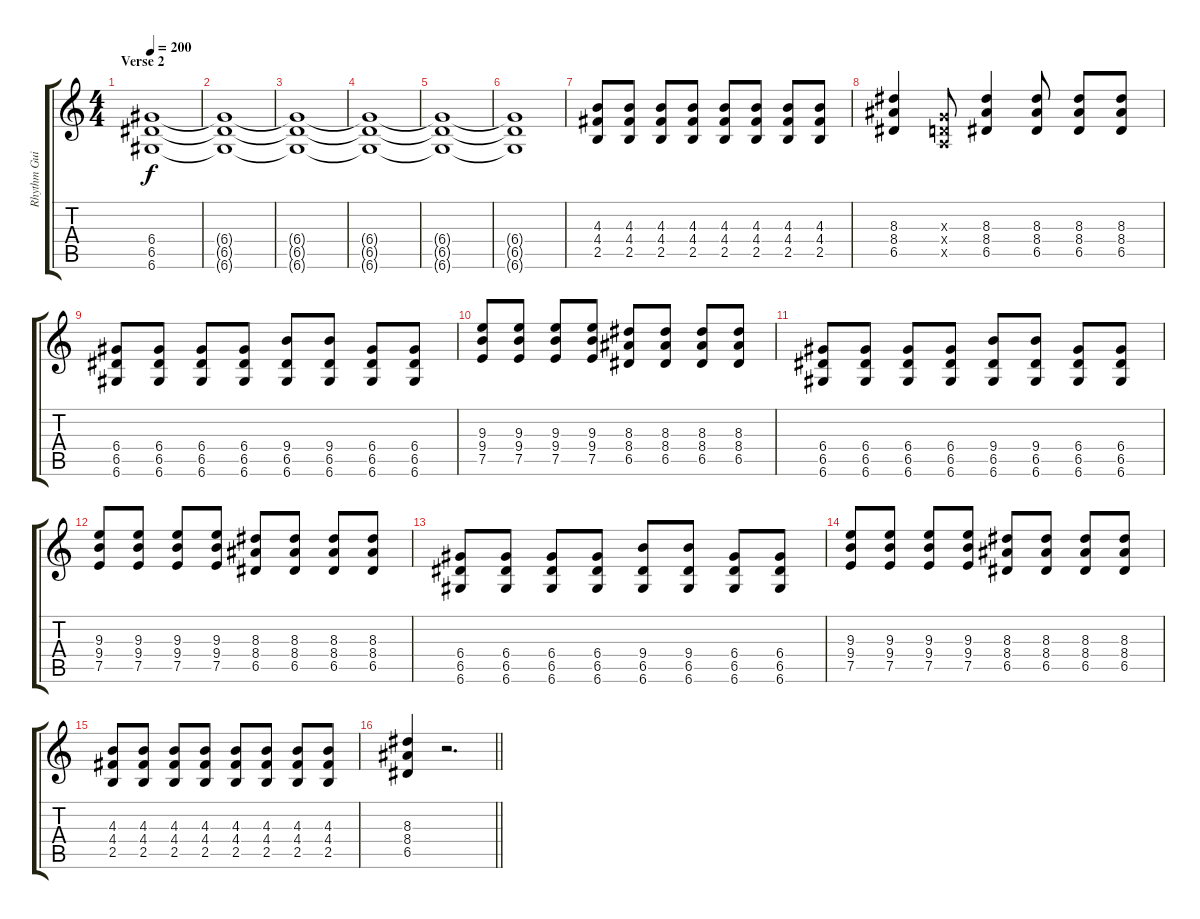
\track ("Rhythm Guitar" "Rhythm Gui") {instrument overdrivenguitar}
\staff {score tabs}
\tuning (E4 B3 G3 D3 A2 D2) {hide}
\ts (4 4)
\section ("" "Verse 2")
\tempo 200
\clef g2
\ks c
(6.4 6.5 6.6).1{dy f} |
(6.4{t} 6.5{t} 6.6{t}).1 |
(6.4{t} 6.5{t} 6.6{t}).1 |
(6.4{t} 6.5{t} 6.6{t}).1 |
(6.4{t} 6.5{t} 6.6{t}).1 |
(6.4{t} 6.5{t} 6.6{t}).1 |
(4.3 4.4 2.5).8 (4.3 4.4 2.5).8 (4.3 4.4 2.5).8 (4.3 4.4 2.5).8 (4.3 4.4 2.5).8 (4.3 4.4 2.5).8 (4.3 4.4 2.5).8 (4.3 4.4 2.5).8 |
(8.3 8.4 6.5).4 (0.3{x} 0.4{x} 0.5{x}).8 (8.3 8.4 6.5).4 (8.3 8.4 6.5).8 (8.3 8.4 6.5).8 (8.3 8.4 6.5).8 |
(6.4 6.5 6.6).8 (6.4 6.5 6.6).8 (6.4 6.5 6.6).8 (6.4 6.5 6.6).8 (9.4 6.5 6.6).8 (9.4 6.5 6.6).8 (6.4 6.5 6.6).8 (6.4 6.5 6.6).8 |
(9.3 9.4 7.5).8 (9.3 9.4 7.5).8 (9.3 9.4 7.5).8 (9.3 9.4 7.5).8 (8.3 8.4 6.5).8 (8.3 8.4 6.5).8 (8.3 8.4 6.5).8 (8.3 8.4 6.5).8 |
(6.4 6.5 6.6).8 (6.4 6.5 6.6).8 (6.4 6.5 6.6).8 (6.4 6.5 6.6).8 (9.4 6.5 6.6).8 (9.4 6.5 6.6).8 (6.4 6.5 6.6).8 (6.4 6.5 6.6).8 |
(9.3 9.4 7.5).8 (9.3 9.4 7.5).8 (9.3 9.4 7.5).8 (9.3 9.4 7.5).8 (8.3 8.4 6.5).8 (8.3 8.4 6.5).8 (8.3 8.4 6.5).8 (8.3 8.4 6.5).8 |
(6.4 6.5 6.6).8 (6.4 6.5 6.6).8 (6.4 6.5 6.6).8 (6.4 6.5 6.6).8 (9.4 6.5 6.6).8 (9.4 6.5 6.6).8 (6.4 6.5 6.6).8 (6.4 6.5 6.6).8 |
(9.3 9.4 7.5).8 (9.3 9.4 7.5).8 (9.3 9.4 7.5).8 (9.3 9.4 7.5).8 (8.3 8.4 6.5).8 (8.3 8.4 6.5).8 (8.3 8.4 6.5).8 (8.3 8.4 6.5).8 |
(4.3 4.4 2.5).8 (4.3 4.4 2.5).8 (4.3 4.4 2.5).8 (4.3 4.4 2.5).8 (4.3 4.4 2.5).8 (4.3 4.4 2.5).8 (4.3 4.4 2.5).8 (4.3 4.4 2.5).8 |
\barLineRight lightlight
(8.3 8.4 6.5).4 r.2{d}
